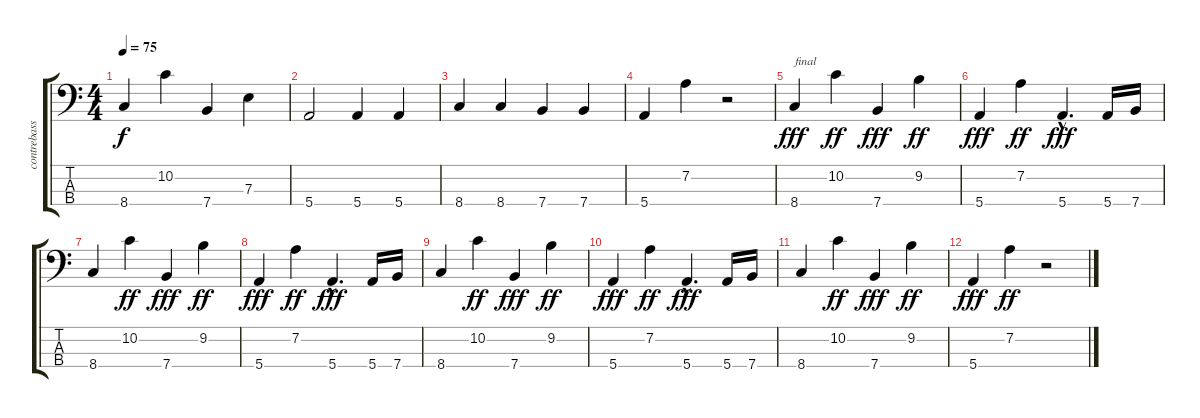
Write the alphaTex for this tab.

\track ("contrebassine" "contrebass") {instrument acousticbass}
\staff {score tabs}
\tuning (G2 D2 A1 E1) {hide}
\ts (4 4)
\tempo 75
\clef f4
\ks c
8.4.4{dy f} 10.2.4 7.4.4 7.3.4 |
5.4.2 5.4.4 5.4.4 |
8.4.4 8.4.4 7.4.4 7.4.4 |
5.4.4 7.2.4 r.2 |
8.4.4{txt "final" dy fff} 10.2.4{dy ff} 7.4.4{dy fff} 9.2.4{dy ff} |
5.4.4{dy fff} 7.2.4{dy ff} 5.4{hac}.4{d dy fff} 5.4.16 7.4.16 |
8.4.4 10.2.4{dy ff} 7.4.4{dy fff} 9.2.4{dy ff} |
5.4.4{dy fff} 7.2.4{dy ff} 5.4{hac}.4{d dy fff} 5.4.16 7.4.16 |
8.4.4 10.2.4{dy ff} 7.4.4{dy fff} 9.2.4{dy ff} |
5.4.4{dy fff} 7.2.4{dy ff} 5.4{hac}.4{d dy fff} 5.4.16 7.4.16 |
8.4.4 10.2.4{dy ff} 7.4.4{dy fff} 9.2.4{dy ff} |
5.4.4{dy fff} 7.2.4{dy ff} r.2
